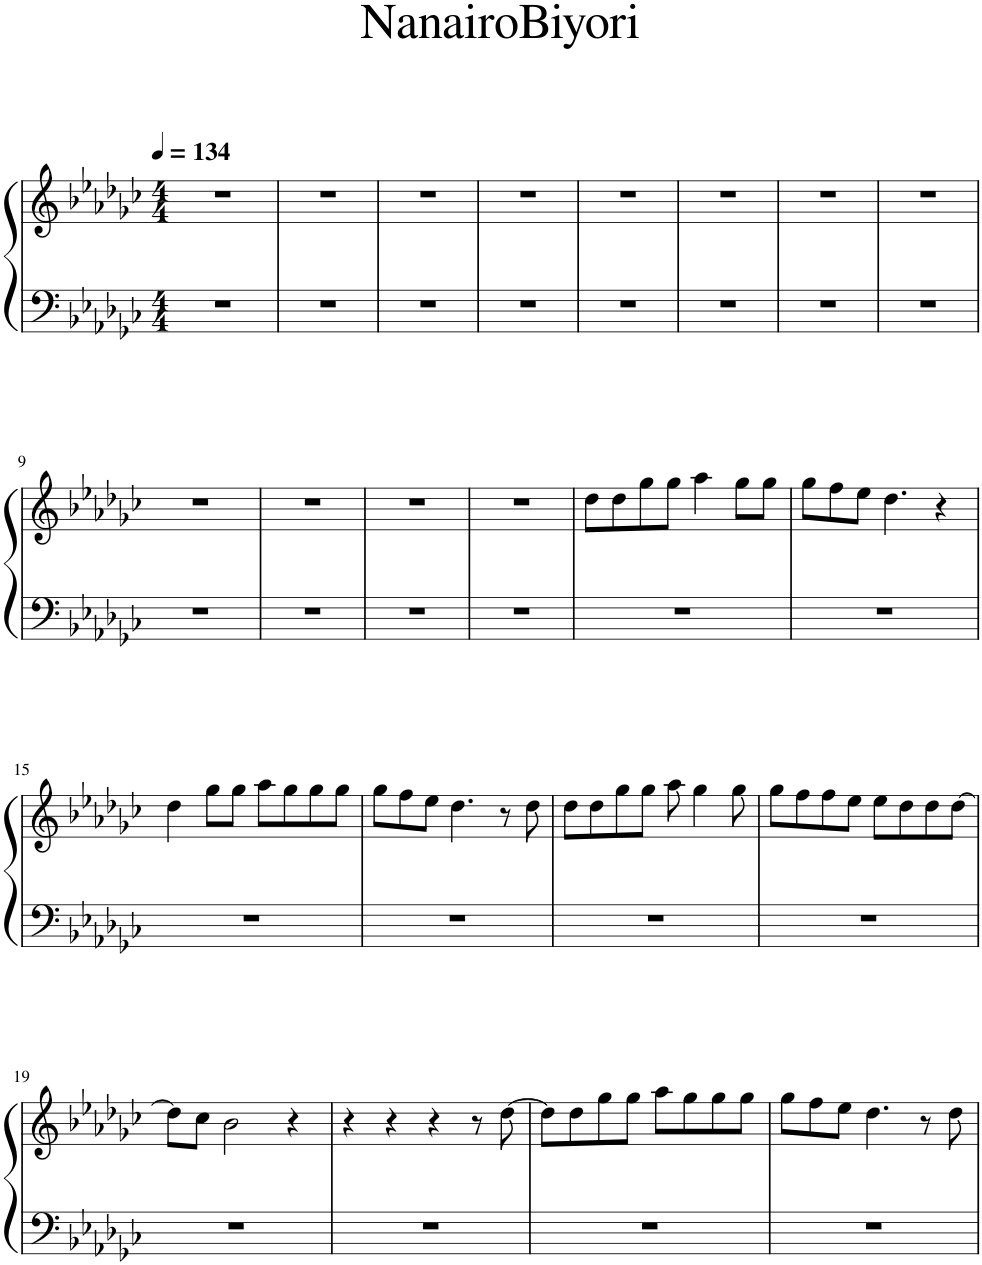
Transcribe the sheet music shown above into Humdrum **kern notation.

**kern	**kern
*part1	*part1
*staff2	*staff1
*I"Piano	*
*I'Pno.	*
*clefF4	*clefG2
*k[b-e-a-d-g-c-]	*k[b-e-a-d-g-c-]
*M4/4	*M4/4
*MM134	*MM134
=1	=1
1r	1r
=2	=2
1r	1r
=3	=3
1r	1r
=4	=4
1r	1r
=5	=5
1r	1r
=6	=6
1r	1r
=7	=7
1r	1r
=8	=8
1r	1r
!!LO:LB:g=z
=9	=9
1r	1r
=10	=10
1r	1r
=11	=11
1r	1r
=12	=12
1r	1r
=13	=13
1r	8dd-\L
.	8dd-\
.	8gg-\
.	8gg-\J
.	4aa-\
.	8gg-\L
.	8gg-\J
=14	=14
1r	8gg-\L
.	8ff\
.	8ee-\J
.	4.dd-\
.	4r
!!LO:LB:g=z
=15	=15
1r	4dd-\
.	8gg-\L
.	8gg-\J
.	8aa-\L
.	8gg-\
.	8gg-\
.	8gg-\J
=16	=16
1r	8gg-\L
.	8ff\
.	8ee-\J
.	4.dd-\
.	8r
.	8dd-\
=17	=17
1r	8dd-\L
.	8dd-\
.	8gg-\
.	8gg-\J
.	8aa-\
.	4gg-\
.	8gg-\
=18	=18
1r	8gg-\L
.	8ff\
.	8ff\
.	8ee-\J
.	8ee-\L
.	8dd-\
.	8dd-\
.	[8dd-\J
!!LO:LB:g=z
=19	=19
1r	8dd-\L]
.	8cc-\J
.	2b-\
.	4r
=20	=20
1r	4r
.	4r
.	4r
.	8r
.	[8dd-\
=21	=21
1r	8dd-\L]
.	8dd-\
.	8gg-\
.	8gg-\J
.	8aa-\L
.	8gg-\
.	8gg-\
.	8gg-\J
=22	=22
1r	8gg-\L
.	8ff\
.	8ee-\J
.	4.dd-\
.	8r
.	8dd-\
=	=
*-	*-
